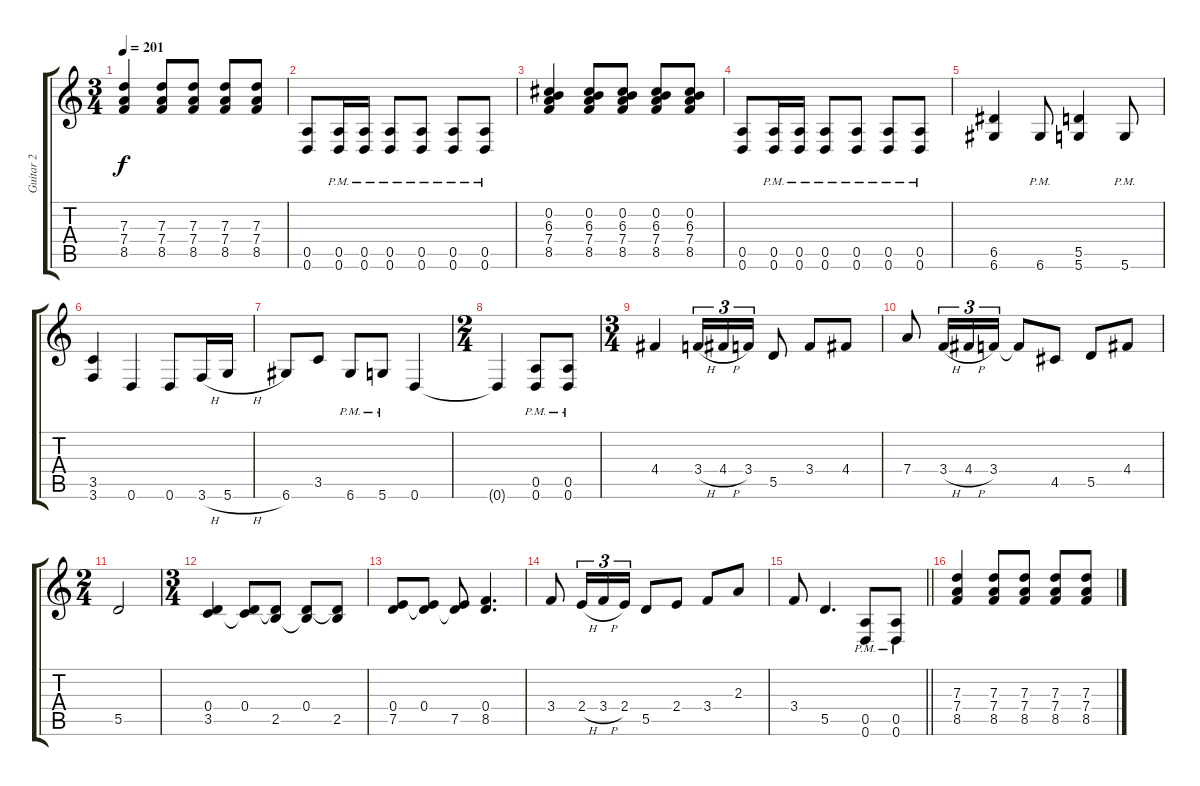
\track ("Guitar 2" "Guitar 2") {mute instrument distortionguitar}
\staff {score tabs}
\tuning (E4 B3 G3 D3 A2 D2) {hide}
\ts (3 4)
\tempo 201
\clef g2
\ks c
(7.3 7.4 8.5).4{dy f} (7.3 7.4 8.5).8 (7.3 7.4 8.5).8 (7.3 7.4 8.5).8 (7.3 7.4 8.5).8 |
(0.5 0.6).8 (0.5{pm} 0.6{pm}).16 (0.5{pm} 0.6{pm}).16 (0.5{pm} 0.6{pm}).8 (0.5{pm} 0.6{pm}).8 (0.5{pm} 0.6{pm}).8 (0.5{pm} 0.6{pm}).8 |
(0.2 6.3 7.4 8.5).4 (0.2 6.3 7.4 8.5).8 (0.2 6.3 7.4 8.5).8 (0.2 6.3 7.4 8.5).8 (0.2 6.3 7.4 8.5).8 |
(0.5 0.6).8 (0.5{pm} 0.6{pm}).16 (0.5{pm} 0.6{pm}).16 (0.5{pm} 0.6{pm}).8 (0.5{pm} 0.6{pm}).8 (0.5{pm} 0.6{pm}).8 (0.5{pm} 0.6{pm}).8 |
(6.5 6.6).4 6.6{pm}.8 (5.5 5.6).4 5.6{pm}.8 |
(3.5 3.6).4 0.6.4 0.6.8 3.6{h}.16 5.6{h}.16 |
6.6.8 3.5.8 6.6{pm}.8 5.6{pm}.8 0.6.4 |
\ts (2 4)
0.6{t}.4 (0.5{pm} 0.6{pm}).8 (0.5{pm} 0.6{pm}).8 |
\ts (3 4)
4.4.4 3.4{h}.16{tu (3 2)} 4.4{h}.16{tu (3 2)} 3.4.16{tu (3 2)} 5.5.8 3.4.8 4.4.8 |
7.4.8 3.4{h}.16{tu (3 2)} 4.4{h}.16{tu (3 2)} 3.4.16{tu (3 2)} 3.4{t}.8 4.5.8 5.5.8 4.4.8 |
\ts (2 4)
5.5.2 |
\ts (3 4)
(0.4 3.5).4 (0.4 3.5{t}).8 (0.4{t} 2.5).8 (0.4 2.5{t}).8 (0.4{t} 2.5).8 |
(0.4 7.5).8 (0.4 7.5{t}).8 (0.4{t} 7.5).8 (0.4 8.5).4{d} |
3.4.8 2.4{h}.16{tu (3 2)} 3.4{h}.16{tu (3 2)} 2.4.16{tu (3 2)} 5.5.8 2.4.8 3.4.8 2.3.8 |
\barLineRight lightlight
3.4.8 5.5.4{d} (0.5{pm} 0.6{pm}).8 (0.5{pm} 0.6{pm}).8 |
(7.3 7.4 8.5).4 (7.3 7.4 8.5).8 (7.3 7.4 8.5).8 (7.3 7.4 8.5).8 (7.3 7.4 8.5).8
